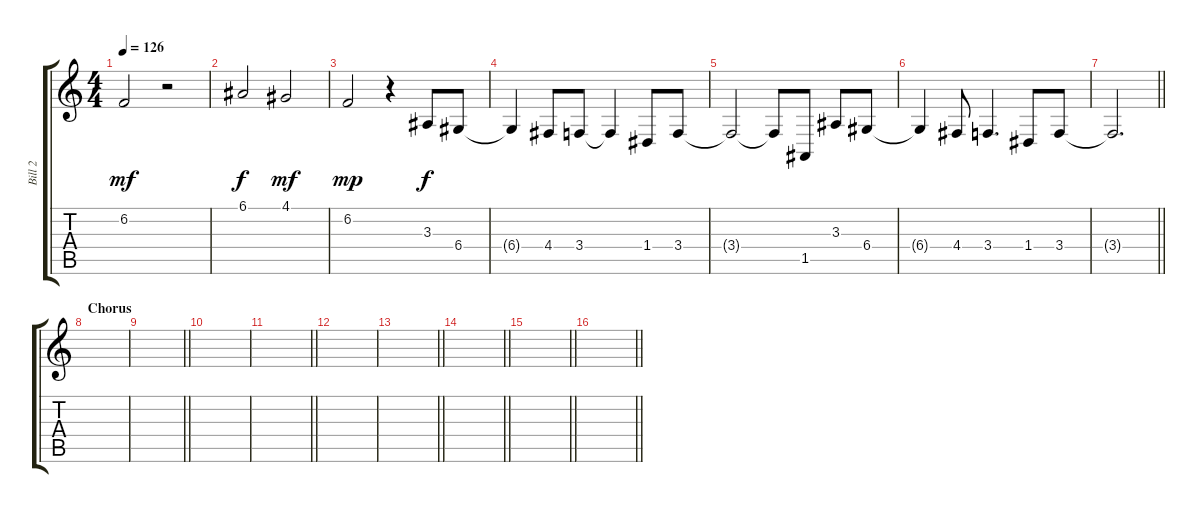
\track ("Bill 2" "Bill 2") {instrument stringensemble1}
\staff {score tabs}
\tuning (E4 B3 G3 D3 A2 E2) {hide}
\ts (4 4)
\tempo 126
\clef g2
\ks c
6.2.2{dy mf} r.2 |
6.1.2{dy f} 4.1.2{dy mf} |
6.2.2{dy mp} r.4 3.3.8{dy f} 6.4.8 |
6.4{t}.4 4.4.8 3.4.8 3.4{t}.4 1.4.8 3.4.8 |
3.4{t}.2 3.4{t}.8 1.5.8 3.3.8 6.4.8 |
6.4{t}.4 4.4.8 3.4.4{d} 1.4.8 3.4.8 |
\barLineRight lightlight
3.4{t}.2{d} |
\section ("" "Chorus")
|
\barLineRight lightlight
|
|
\barLineRight lightlight
|
|
\barLineRight lightlight
|
\barLineRight lightlight
|
\barLineRight lightlight
|
\barLineRight lightlight
